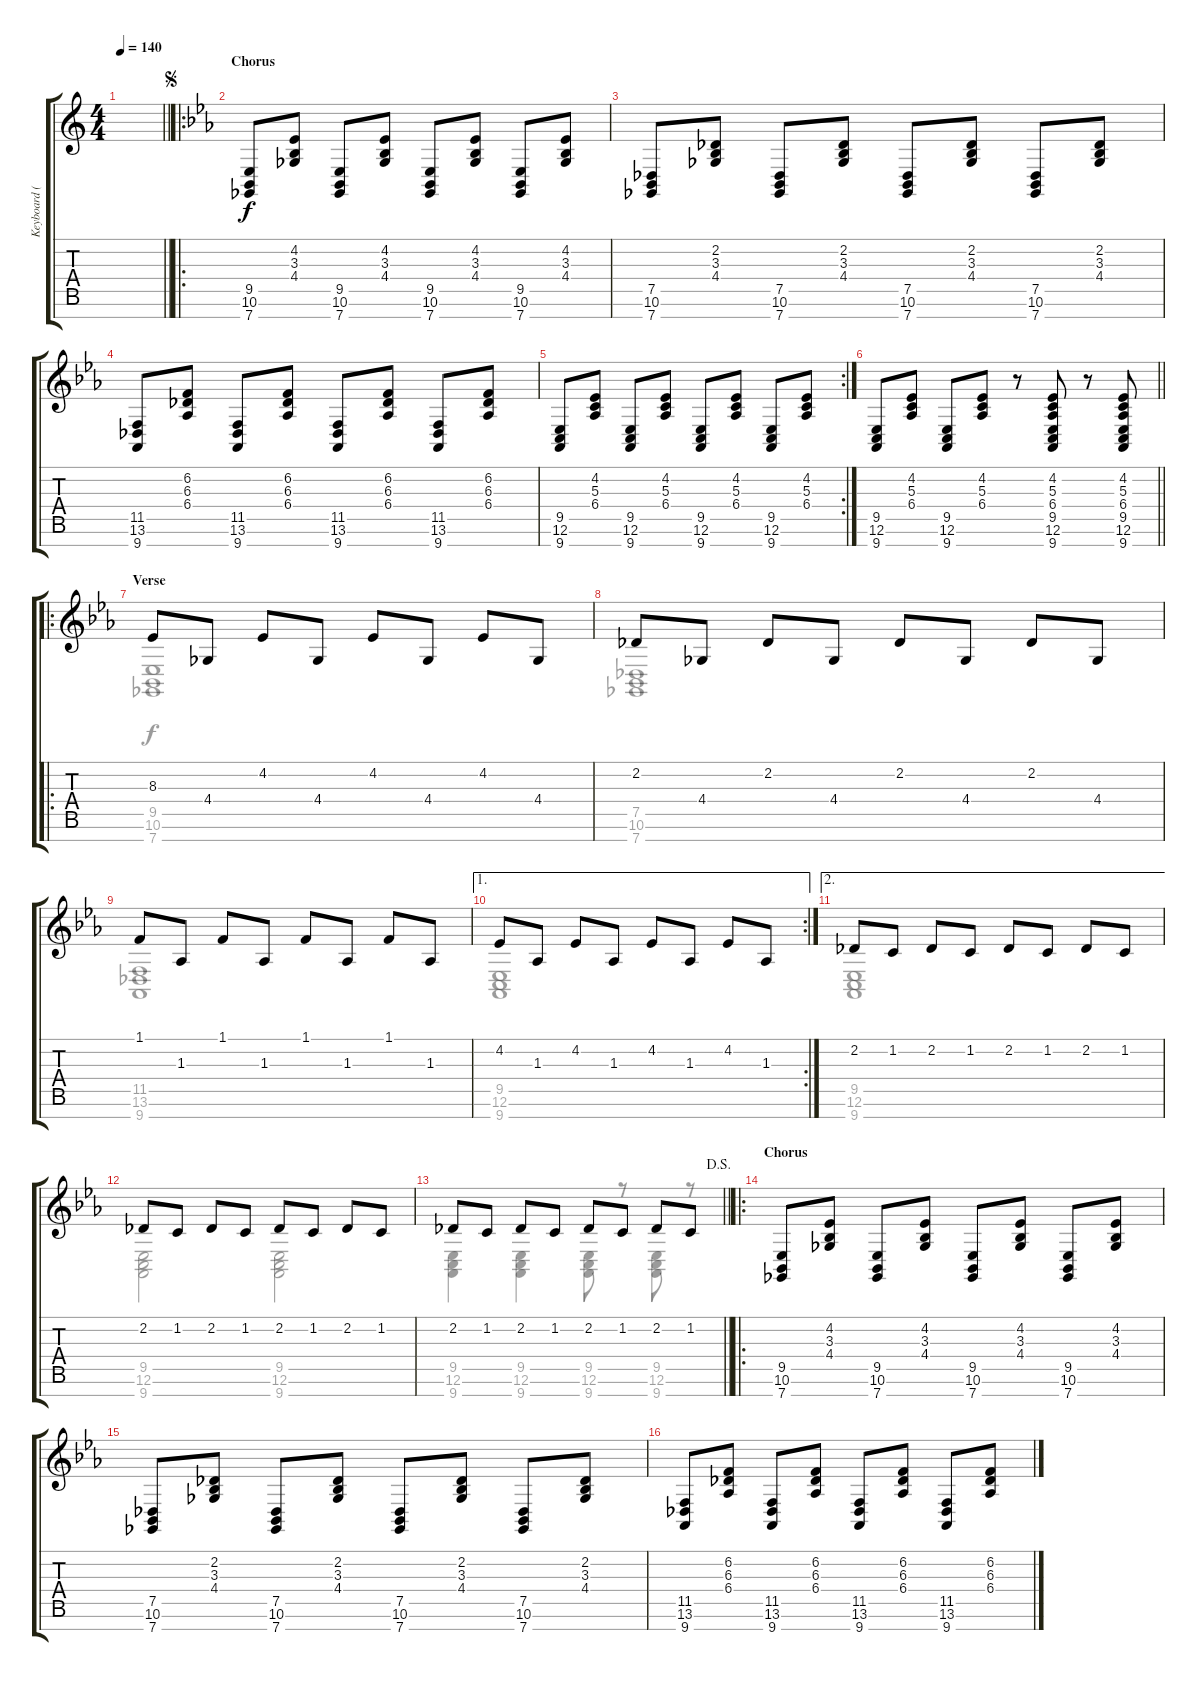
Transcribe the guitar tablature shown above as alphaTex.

\track ("Keyboard (Lane)" "Keyboard (") {instrument electricpiano2}
\staff {score tabs}
\tuning (E4 B3 G3 D3 Gb2 C2 B1) {hide}
\voice
\ts (4 4)
\tempo 140
\clef g2
\barLineRight lightlight
\ks c
|
\ro
\section ("" "Chorus")
\jump segno
\ks cminor
(9.5 10.6 7.7).8 (4.2 3.3 4.4).8 (9.5 10.6 7.7).8 (4.2 3.3 4.4).8 (9.5 10.6 7.7).8 (4.2 3.3 4.4).8 (9.5 10.6 7.7).8 (4.2 3.3 4.4).8 |
(7.5 10.6 7.7).8 (2.2 3.3 4.4).8 (7.5 10.6 7.7).8 (2.2 3.3 4.4).8 (7.5 10.6 7.7).8 (2.2 3.3 4.4).8 (7.5 10.6 7.7).8 (2.2 3.3 4.4).8 |
(11.5 13.6 9.7).8 (6.2 6.3 6.4).8 (11.5 13.6 9.7).8 (6.2 6.3 6.4).8 (11.5 13.6 9.7).8 (6.2 6.3 6.4).8 (11.5 13.6 9.7).8 (6.2 6.3 6.4).8 |
\rc 2
(9.5 12.6 9.7).8 (4.2 5.3 6.4).8 (9.5 12.6 9.7).8 (4.2 5.3 6.4).8 (9.5 12.6 9.7).8 (4.2 5.3 6.4).8 (9.5 12.6 9.7).8 (4.2 5.3 6.4).8 |
\barLineRight lightlight
(9.5 12.6 9.7).8 (4.2 5.3 6.4).8 (9.5 12.6 9.7).8 (4.2 5.3 6.4).8 r.8 (4.2 5.3 6.4 9.5 12.6 9.7).8 r.8 (4.2 5.3 6.4 9.5 12.6 9.7).8 |
\ro
\section ("" "Verse")
8.3.8 4.4.8 4.2.8 4.4.8 4.2.8 4.4.8 4.2.8 4.4.8 |
2.2.8 4.4.8 2.2.8 4.4.8 2.2.8 4.4.8 2.2.8 4.4.8 |
1.1.8 1.3.8 1.1.8 1.3.8 1.1.8 1.3.8 1.1.8 1.3.8 |
\ae 1
\rc 2
4.2.8 1.3.8 4.2.8 1.3.8 4.2.8 1.3.8 4.2.8 1.3.8 |
\ae 2
2.2.8 1.2.8 2.2.8 1.2.8 2.2.8 1.2.8 2.2.8 1.2.8 |
2.2.8 1.2.8 2.2.8 1.2.8 2.2.8 1.2.8 2.2.8 1.2.8 |
\jump dalsegno
\barLineRight lightlight
2.2.8 1.2.8 2.2.8 1.2.8 2.2.8 1.2.8 2.2.8 1.2.8 |
\ro
\section ("" "Chorus")
(9.5 10.6 7.7).8 (4.2 3.3 4.4).8 (9.5 10.6 7.7).8 (4.2 3.3 4.4).8 (9.5 10.6 7.7).8 (4.2 3.3 4.4).8 (9.5 10.6 7.7).8 (4.2 3.3 4.4).8 |
(7.5 10.6 7.7).8 (2.2 3.3 4.4).8 (7.5 10.6 7.7).8 (2.2 3.3 4.4).8 (7.5 10.6 7.7).8 (2.2 3.3 4.4).8 (7.5 10.6 7.7).8 (2.2 3.3 4.4).8 |
(11.5 13.6 9.7).8 (6.2 6.3 6.4).8 (11.5 13.6 9.7).8 (6.2 6.3 6.4).8 (11.5 13.6 9.7).8 (6.2 6.3 6.4).8 (11.5 13.6 9.7).8 (6.2 6.3 6.4).8
\voice
\clef g2
\ottava regular
\simile none
\barLineRight lightlight
\ks c
|
\ks cminor
|
|
|
|
\barLineRight lightlight
|
(9.5 10.6 7.7).1 |
(7.5 10.6 7.7).1 |
(11.5 13.6 9.7).1 |
(9.5 12.6 9.7).1 |
(9.5 12.6 9.7).1 |
(9.5 12.6 9.7).2 (9.5 12.6 9.7).2 |
\barLineRight lightlight
(9.5 12.6 9.7).4 (9.5 12.6 9.7).4 (9.5 12.6 9.7).8 r.8 (9.5 12.6 9.7).8 r.8 |
|
|
